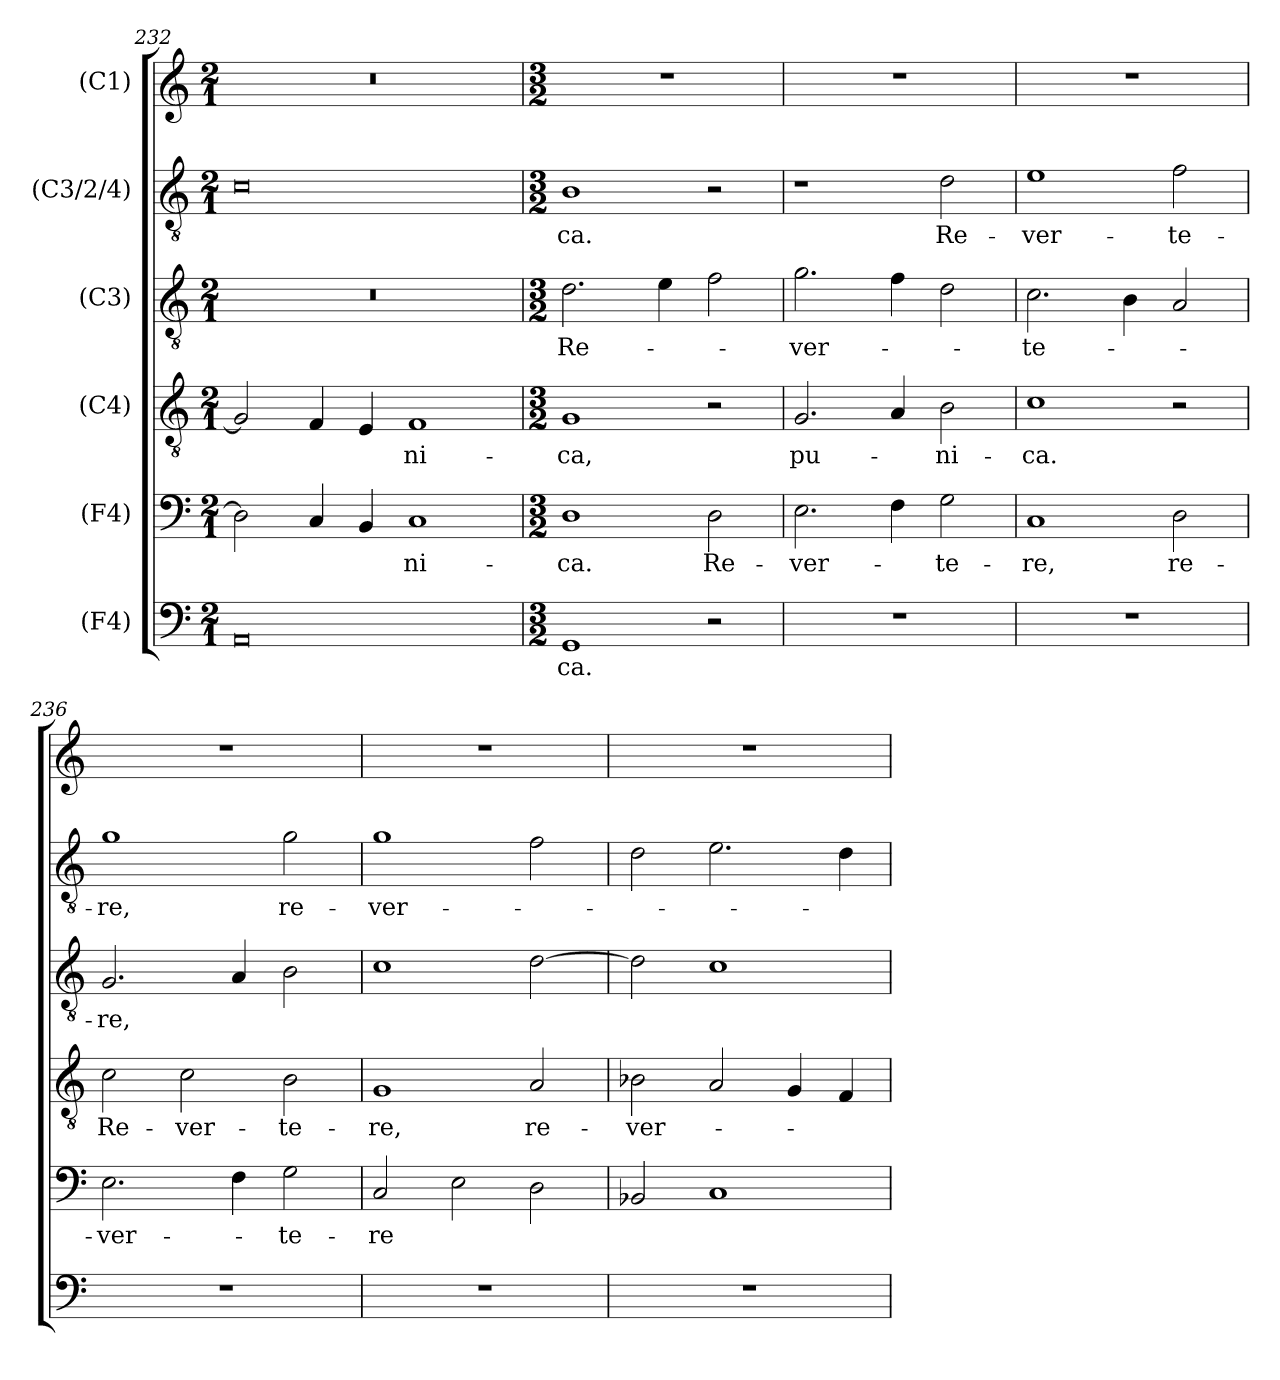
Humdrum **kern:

**kern	**text	**kern	**text	**kern	**text	**kern	**text	**kern	**text	**kern
*part6	*part6	*part5	*part5	*part4	*part4	*part3	*part3	*part2	*part2	*part1
*staff6	*staff6	*staff5	*staff5	*staff4	*staff4	*staff3	*staff3	*staff2	*staff2	*staff1
*I"(F4)	*	*I"(F4)	*	*I"(C4)	*	*I"(C3)	*	*I"(C3/2/4)	*	*I"(C1)
*clefF4	*	*clefF4	*	*clefGv2	*	*clefGv2	*	*clefGv2	*	*clefG2
*	*	*	*	*	*	*ITrd7c12	*	*	*	*
*k[]	*	*k[]	*	*k[]	*	*k[]	*	*k[]	*	*k[]
*C:	*	*C:	*	*C:	*	*C:	*	*C:	*	*C:
*M2/1	*	*M2/1	*	*M2/1	*	*M2/1	*	*M2/1	*	*M2/1
=232	=232	=232	=232	=232	=232	=232	=232	=232	=232	=232
!	!	!	!	!	!	!LO:N:vis=1	!	!	!	!LO:N:vis=1
0AAi	.	2Di\]	.	2Gi/]	.	0r	.	0ci	.	0r
.	.	4Ci/	.	4Fi/	.	.	.	.	.	.
.	.	4BBi/	.	4Ei/	.	.	.	.	.	.
!	!	!	!LO:LY:b:color=#000000	!	!	!	!	!	!	!
!	!	!	!	!	!LO:LY:b:color=#000000	!	!	!	!	!
.	.	1Ci	-ni-	1Fi	-ni-	.	.	.	.	.
=233	=233	=233	=233	=233	=233	=233	=233	=233	=233	=233
*M3/2	*	*M3/2	*	*M3/2	*	*M3/2	*	*M3/2	*	*M3/2
!	!LO:LY:b:color=#000000	!	!	!	!	!	!	!	!	!
!	!	!	!LO:LY:b:color=#000000	!	!	!	!	!	!	!
!	!	!	!	!	!LO:LY:b:color=#000000	!	!	!	!	!
!	!	!	!	!	!	!	!LO:LY:b:color=#000000	!	!	!
!	!	!	!	!	!	!	!	!	!LO:LY:b:color=#000000	!LO:N:vis=1
1GGi	-ca.	1Di	-ca.	1Gi	-ca,	2.Di\	Re-	1Bi	-ca.	1.r
.	.	.	.	.	.	4Ei\	.	.	.	.
!	!	!	!LO:LY:b:color=#000000	!	!	!	!	!	!	!
2r	.	2Di\	Re-	2r	.	2Fi\	.	2r	.	.
=234	=234	=234	=234	=234	=234	=234	=234	=234	=234	=234
!LO:N:vis=1	!	!	!	!	!	!	!	!	!	!
!	!	!	!LO:LY:b:color=#000000	!	!	!	!	!	!	!
!	!	!	!	!	!LO:LY:b:color=#000000	!	!	!	!	!
!	!	!	!	!	!	!	!LO:LY:b:color=#000000	!	!	!LO:N:vis=1
1.r	.	2.Ei\	-ver-	2.Gi/	pu-	2.Gi\	-ver-	1r	.	1.r
.	.	4Fi\	.	4Ai/	.	4Fi\	.	.	.	.
!	!	!	!LO:LY:b:color=#000000	!	!	!	!	!	!	!
!	!	!	!	!	!LO:LY:b:color=#000000	!	!	!	!	!
!	!	!	!	!	!	!	!	!	!LO:LY:b:color=#000000	!
.	.	2Gi\	-te-	2Bi\	-ni-	2Di\	.	2di\	Re-	.
!!LO:LB:g=z
=235	=235	=235	=235	=235	=235	=235	=235	=235	=235	=235
!LO:N:vis=1	!	!	!	!	!	!	!	!	!	!
!	!	!	!LO:LY:b:color=#000000	!	!	!	!	!	!	!
!	!	!	!	!	!LO:LY:b:color=#000000	!	!	!	!	!
!	!	!	!	!	!	!	!LO:LY:b:color=#000000	!	!	!
!	!	!	!	!	!	!	!	!	!LO:LY:b:color=#000000	!LO:N:vis=1
1.r	.	1Ci	-re,	1ci	-ca.	2.Ci\	-te-	1ei	-ver-	1.r
.	.	.	.	.	.	4BBi\	.	.	.	.
!	!	!	!LO:LY:b:color=#000000	!	!	!	!	!	!	!
!	!	!	!	!	!	!	!	!	!LO:LY:b:color=#000000	!
.	.	2Di\	re-	2r	.	2AAi/	.	2fi\	-te-	.
=236	=236	=236	=236	=236	=236	=236	=236	=236	=236	=236
!LO:N:vis=1	!	!	!	!	!	!	!	!	!	!
!	!	!	!LO:LY:b:color=#000000	!	!	!	!	!	!	!
!	!	!	!	!	!LO:LY:b:color=#000000	!	!	!	!	!
!	!	!	!	!	!	!	!LO:LY:b:color=#000000	!	!	!
!	!	!	!	!	!	!	!	!	!LO:LY:b:color=#000000	!LO:N:vis=1
1.r	.	2.Ei\	-ver-	2ci\	Re-	2.GGi/	-re,	1gi	-re,	1.r
!	!	!	!	!	!LO:LY:b:color=#000000	!	!	!	!	!
.	.	.	.	2ci\	-ver-	.	.	.	.	.
.	.	4Fi\	.	.	.	4AAi/	.	.	.	.
!	!	!	!LO:LY:b:color=#000000	!	!	!	!	!	!	!
!	!	!	!	!	!LO:LY:b:color=#000000	!	!	!	!	!
!	!	!	!	!	!	!	!	!	!LO:LY:b:color=#000000	!
.	.	2Gi\	-te-	2Bi\	-te-	2BBi\	.	2gi\	re-	.
=237	=237	=237	=237	=237	=237	=237	=237	=237	=237	=237
!LO:N:vis=1	!	!	!	!	!	!	!	!	!	!
!	!	!	!LO:LY:b:color=#000000	!	!	!	!	!	!	!
!	!	!	!	!	!LO:LY:b:color=#000000	!	!	!	!	!
!	!	!	!	!	!	!	!	!	!LO:LY:b:color=#000000	!LO:N:vis=1
1.r	.	2Ci/	-re	1Gi	-re,	1Ci	.	1gi	-ver-	1.r
.	.	2Ei\	.	.	.	.	.	.	.	.
!	!	!	!	!	!LO:LY:b:color=#000000	!	!	!	!	!
.	.	2Di\	.	2Ai/	re-	[2Di\	.	2fi\	.	.
=238	=238	=238	=238	=238	=238	=238	=238	=238	=238	=238
!LO:N:vis=1	!	!	!	!	!	!	!	!	!	!
!	!	!	!	!	!LO:LY:b:color=#000000	!	!	!	!	!LO:N:vis=1
1.r	.	2BB-Xi/	.	2B-Xi\	-ver-	2Di\]	.	2di\	.	1.r
.	.	1Ci	.	2Ai/	.	1Ci	.	2.ei\	.	.
.	.	.	.	4Gi/	.	.	.	.	.	.
.	.	.	.	4Fi/	.	.	.	4di\	.	.
=	=	=	=	=	=	=	=	=	=	=
*-	*-	*-	*-	*-	*-	*-	*-	*-	*-	*-
